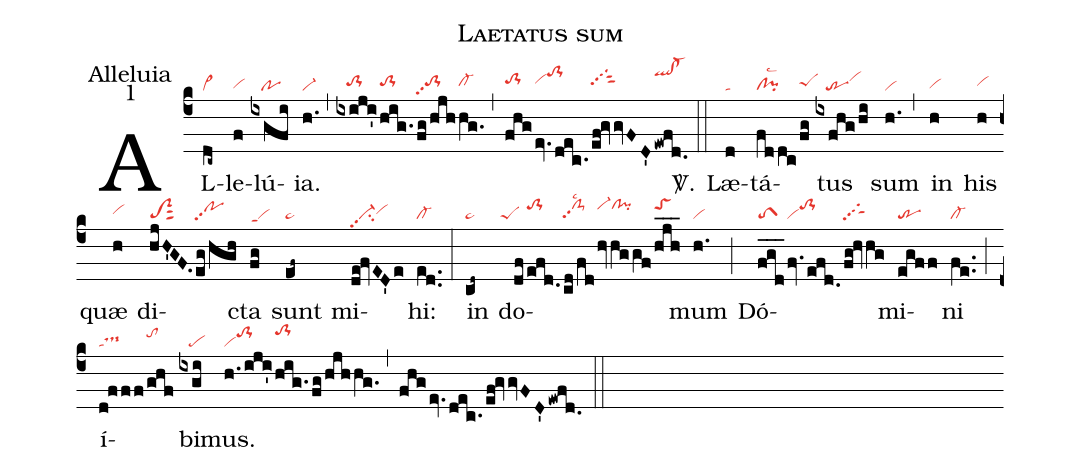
name: Laetatus sum;
office-part: Alleluia;
mode: 1;
nabc-lines: 1;
%%
(c4)
AL(dc~|vi>)le(f|vihg)lú(ixgfi|///po)ia.(h.|vi-) (,)
(ixiji'|///to-1hh|/hig.|to-1hh|/fg/hjh|to-1hhpp2|/hg.|cl-hh) (,)
(fhg/|to-1hi|ev.dec.|vihito-1hl|/ef!gvvFD'|tgS3hlpp2|/ewfd.|qlhl!cl-hl) <sp>V/</sp>.(::)
Læ(d|ta)tá(fd/dc|cl!pilsc2|/fg|peShh)tus(ixfhg/hi|///trvihj) sum(h.|vi) (,)
in(h|vihg) his(h|vihh) quæ(h|vihh) di(hjH'GF.|toS2sut2|/eg/hgh|pohipp2)cta(fg|vippt1) sunt(ef~|ta>) mi(de!fvED'e|vi-pp2su2vihh)hi:(ed..|cl-) (:)
in(cd~|ta>) do(df|````peS|/efd.|to-1hj|/cd/fd|clS-hjpp2lsc2|hvhg/gf|vi-hjclhj!pihj|/hjh___|toShj)mum(h.|vi) (;)
Dó(fgd___|toS1|/fv.efd.|vito-1hj|/fg!hvhg|tgShipp2)mi(egff|tr)ni(fe..|cl-) (;)
í(d!fff|tats-hh|/ghf|tohj)bi(ixgi|///pe)mus.(h./iji'|vito-1hj|/hig./fg/hjh/hg.|to-1hk) (,)
(fhg/ev./dec./ef!gvvFD'ewfd.) (::)
